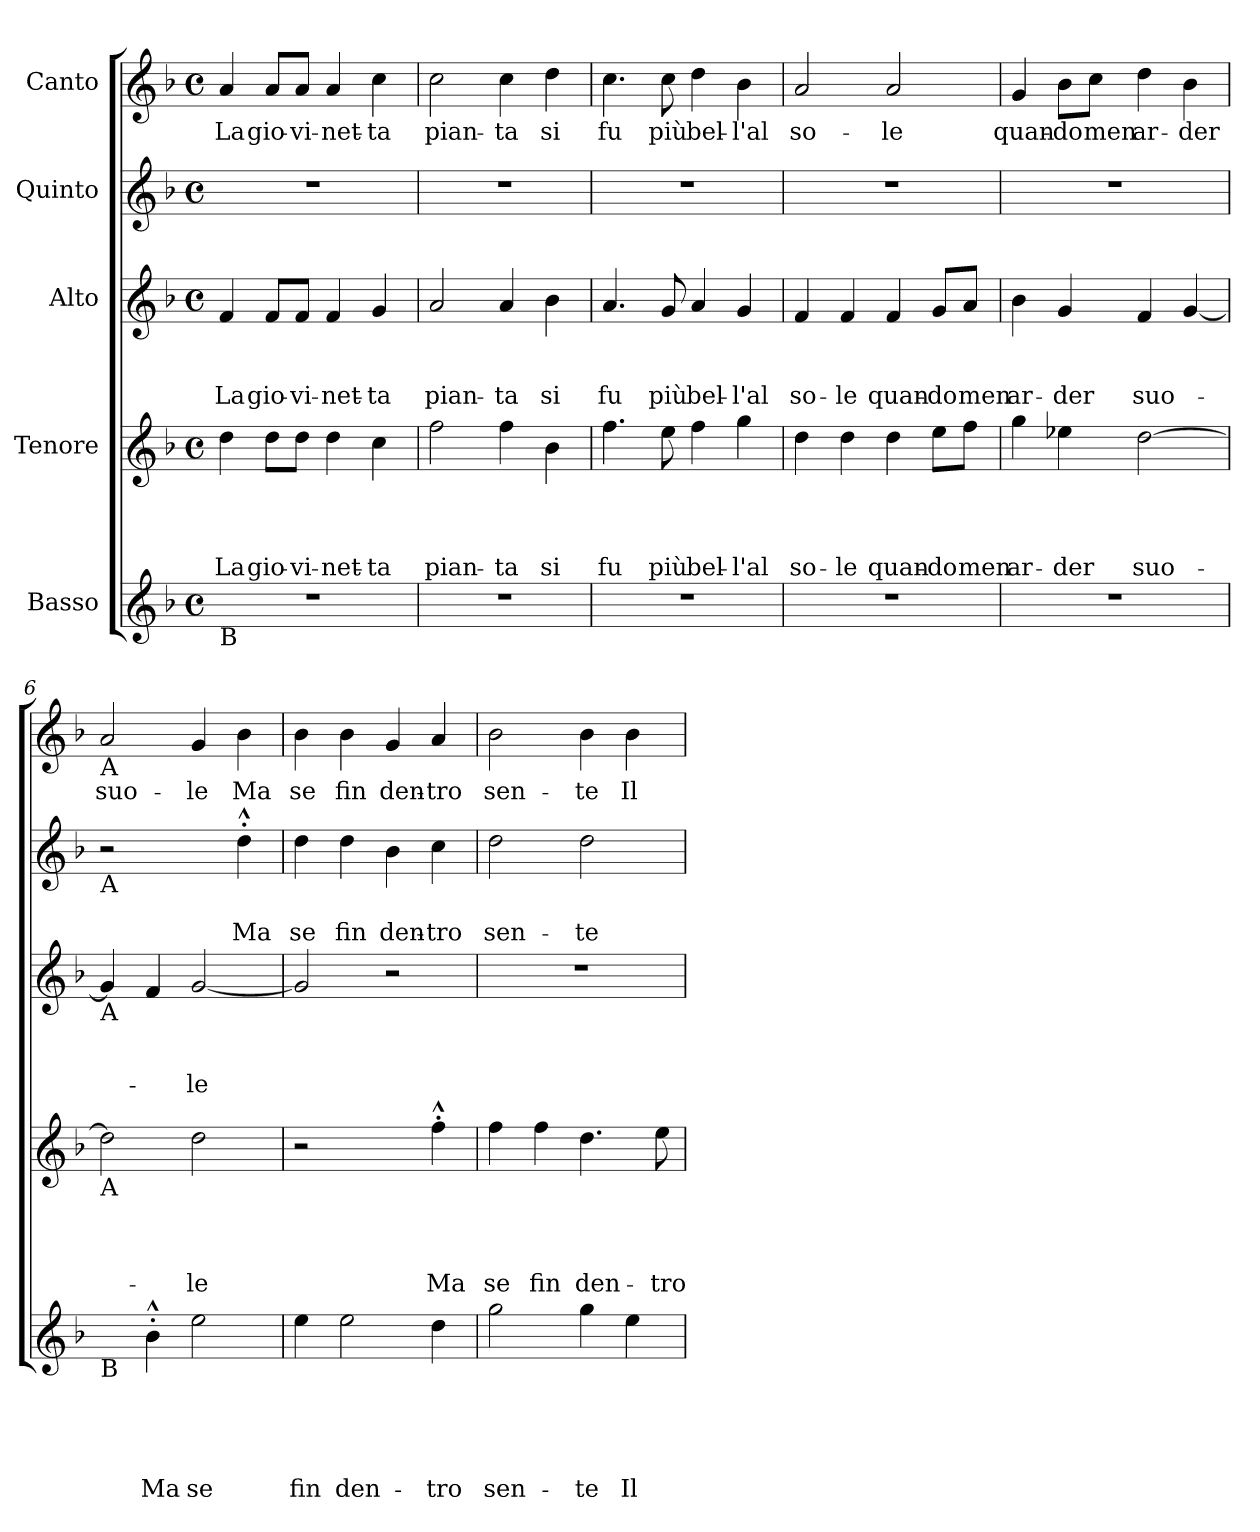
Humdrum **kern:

**kern	**text	**text	**text	**text	**text	**kern	**text	**text	**text	**text	**kern	**text	**text	**text	**kern	**text	**text	**kern	**text
*part5	*part5	*part5	*part5	*part5	*part5	*part4	*part4	*part4	*part4	*part4	*part3	*part3	*part3	*part3	*part2	*part2	*part2	*part1	*part1
*staff5	*staff5	*staff5	*staff5	*staff5	*staff5	*staff4	*staff4	*staff4	*staff4	*staff4	*staff3	*staff3	*staff3	*staff3	*staff2	*staff2	*staff2	*staff1	*staff1
*I"Basso	*	*	*	*	*	*I"Tenore	*	*	*	*	*I"Alto	*	*	*	*I"Quinto	*	*	*I"Canto	*
*clefG2	*	*	*	*	*	*clefG2	*	*	*	*	*clefG2	*	*	*	*clefG2	*	*	*clefG2	*
*k[b-]	*	*	*	*	*	*k[b-]	*	*	*	*	*k[b-]	*	*	*	*k[b-]	*	*	*k[b-]	*
*F:	*	*	*	*	*	*F:	*	*	*	*	*F:	*	*	*	*F:	*	*	*F:	*
*M4/4	*	*	*	*	*	*M4/4	*	*	*	*	*M4/4	*	*	*	*M4/4	*	*	*M4/4	*
*met(c)	*	*	*	*	*	*met(c)	*	*	*	*	*met(c)	*	*	*	*met(c)	*	*	*met(c)	*
=1	=1	=1	=1	=1	=1	=1	=1	=1	=1	=1	=1	=1	=1	=1	=1	=1	=1	=1	=1
!LO:TX:b:t=B	!	!	!	!	!	!	!	!	!	!	!	!	!	!	!	!	!	!	!
!	!	!	!	!	!	!	!	!	!	!LO:LY:b	!	!	!	!LO:LY:b	!	!	!	!	!LO:LY:b
1r	.	.	.	.	.	4dd\	.	.	.	La	4f/	.	.	La	1r	.	.	4a/	La
!	!	!	!	!	!	!	!	!	!	!LO:LY:b	!	!	!	!LO:LY:b	!	!	!	!	!LO:LY:b
.	.	.	.	.	.	8dd\L	.	.	.	gio-	8f/L	.	.	gio-	.	.	.	8a/L	gio-
!	!	!	!	!	!	!	!	!	!	!LO:LY:b	!	!	!	!LO:LY:b	!	!	!	!	!LO:LY:b
.	.	.	.	.	.	8dd\J	.	.	.	-vi-	8f/J	.	.	-vi-	.	.	.	8a/J	-vi-
!	!	!	!	!	!	!	!	!	!	!LO:LY:b	!	!	!	!LO:LY:b	!	!	!	!	!LO:LY:b
.	.	.	.	.	.	4dd\	.	.	.	-net-	4f/	.	.	-net-	.	.	.	4a/	-net-
!	!	!	!	!	!	!	!	!	!	!LO:LY:b	!	!	!	!LO:LY:b	!	!	!	!	!LO:LY:b
.	.	.	.	.	.	4cc\	.	.	.	-ta	4g/	.	.	-ta	.	.	.	4cc\	-ta
=2	=2	=2	=2	=2	=2	=2	=2	=2	=2	=2	=2	=2	=2	=2	=2	=2	=2	=2	=2
!	!	!	!	!	!	!	!	!	!	!LO:LY:b	!	!	!	!LO:LY:b	!	!	!	!	!LO:LY:b
1r	.	.	.	.	.	2ff\	.	.	.	pian-	2a/	.	.	pian-	1r	.	.	2cc\	pian-
!	!	!	!	!	!	!	!	!	!	!LO:LY:b	!	!	!	!LO:LY:b	!	!	!	!	!LO:LY:b
.	.	.	.	.	.	4ff\	.	.	.	-ta	4a/	.	.	-ta	.	.	.	4cc\	-ta
!	!	!	!	!	!	!	!	!	!	!LO:LY:b	!	!	!	!LO:LY:b	!	!	!	!	!LO:LY:b
.	.	.	.	.	.	4b-\	.	.	.	si	4b-\	.	.	si	.	.	.	4dd\	si
=3	=3	=3	=3	=3	=3	=3	=3	=3	=3	=3	=3	=3	=3	=3	=3	=3	=3	=3	=3
!	!	!	!	!	!	!	!	!	!	!LO:LY:b	!	!	!	!LO:LY:b	!	!	!	!	!LO:LY:b
1r	.	.	.	.	.	4.ff\	.	.	.	fu	4.a/	.	.	fu	1r	.	.	4.cc\	fu
!	!	!	!	!	!	!	!	!	!	!LO:LY:b	!	!	!	!LO:LY:b	!	!	!	!	!LO:LY:b
.	.	.	.	.	.	8ee\	.	.	.	più	8g/	.	.	più	.	.	.	8cc\	più
!	!	!	!	!	!	!	!	!	!	!LO:LY:b	!	!	!	!LO:LY:b	!	!	!	!	!LO:LY:b
.	.	.	.	.	.	4ff\	.	.	.	bel-	4a/	.	.	bel-	.	.	.	4dd\	bel-
!	!	!	!	!	!	!	!	!	!	!LO:LY:b	!	!	!	!LO:LY:b	!	!	!	!	!LO:LY:b
.	.	.	.	.	.	4gg\	.	.	.	-l'al	4g/	.	.	-l'al	.	.	.	4b-\	-l'al
=4	=4	=4	=4	=4	=4	=4	=4	=4	=4	=4	=4	=4	=4	=4	=4	=4	=4	=4	=4
!	!	!	!	!	!	!	!	!	!	!LO:LY:b	!	!	!	!LO:LY:b	!	!	!	!	!LO:LY:b
1r	.	.	.	.	.	4dd\	.	.	.	so-	4f/	.	.	so-	1r	.	.	2a/	so-
!	!	!	!	!	!	!	!	!	!	!LO:LY:b	!	!	!	!LO:LY:b	!	!	!	!	!
.	.	.	.	.	.	4dd\	.	.	.	-le	4f/	.	.	-le	.	.	.	.	.
!	!	!	!	!	!	!	!	!	!	!LO:LY:b	!	!	!	!LO:LY:b	!	!	!	!	!LO:LY:b
.	.	.	.	.	.	4dd\	.	.	.	quan-	4f/	.	.	quan-	.	.	.	2a/	-le
!	!	!	!	!	!	!	!	!	!	!LO:LY:b	!	!	!	!LO:LY:b	!	!	!	!	!
.	.	.	.	.	.	8ee\L	.	.	.	-do	8g/L	.	.	-do	.	.	.	.	.
!	!	!	!	!	!	!	!	!	!	!LO:LY:b	!	!	!	!LO:LY:b	!	!	!	!	!
.	.	.	.	.	.	8ff\J	.	.	.	men	8a/J	.	.	men	.	.	.	.	.
=5	=5	=5	=5	=5	=5	=5	=5	=5	=5	=5	=5	=5	=5	=5	=5	=5	=5	=5	=5
!	!	!	!	!	!	!	!	!	!	!LO:LY:b	!	!	!	!LO:LY:b	!	!	!	!	!LO:LY:b
1r	.	.	.	.	.	4gg\	.	.	.	ar-	4b-\	.	.	ar-	1r	.	.	4g/	quan-
!	!	!	!	!	!	!	!	!	!	!LO:LY:b	!	!	!	!LO:LY:b	!	!	!	!	!LO:LY:b
.	.	.	.	.	.	4ee-X\	.	.	.	-der	4g/	.	.	-der	.	.	.	8b-\L	-do
!	!	!	!	!	!	!	!	!	!	!	!	!	!	!	!	!	!	!	!LO:LY:b
.	.	.	.	.	.	.	.	.	.	.	.	.	.	.	.	.	.	8cc\J	men
!	!	!	!	!	!	!	!	!	!	!LO:LY:b	!	!	!	!LO:LY:b	!	!	!	!	!LO:LY:b
.	.	.	.	.	.	[<2dd\	.	.	.	suo-	4f/	.	.	suo-	.	.	.	4dd\	ar-
!	!	!	!	!	!	!	!	!	!	!	!	!	!	!	!	!	!	!	!LO:LY:b
.	.	.	.	.	.	.	.	.	.	.	[<4g/	.	.	.	.	.	.	4b-\	-der
!!LO:LB:g=z
=6	=6	=6	=6	=6	=6	=6	=6	=6	=6	=6	=6	=6	=6	=6	=6	=6	=6	=6	=6
!	!	!	!	!	!	!	!	!	!	!	!	!	!	!	!	!	!	!LO:TX:b:t=A	!
!	!	!	!	!	!	!	!	!	!	!	!	!	!	!	!LO:TX:b:t=A	!	!	!	!
!	!	!	!	!	!	!	!	!	!	!	!LO:TX:b:t=A	!	!	!	!	!	!	!	!
!	!	!	!	!	!	!LO:TX:b:t=A	!	!	!	!	!	!	!	!	!	!	!	!	!
!LO:TX:b:t=B	!	!	!	!	!	!	!	!	!	!	!	!	!	!	!	!	!	!	!
!	!	!	!	!	!	!	!	!	!	!	!	!	!	!	!	!	!	!	!LO:LY:b
4ryy	.	.	.	.	.	2dd\]	.	.	.	.	4g/]	.	.	.	2r	.	.	2a/	suo-
!	!	!	!	!	!LO:LY:b	!	!	!	!	!	!	!	!	!	!	!	!	!	!
4b-^^>'>\	.	.	.	.	Ma	.	.	.	.	.	4f/	.	.	.	.	.	.	.	.
!	!	!	!	!	!LO:LY:b	!	!	!	!	!LO:LY:b	!	!	!	!LO:LY:b	!	!	!	!	!LO:LY:b
2ee\	.	.	.	.	se	2dd\	.	.	.	-le	[<2g/	.	.	-le	4ryy	.	.	4g/	-le
!	!	!	!	!	!	!	!	!	!	!	!	!	!	!	!	!	!LO:LY:b	!	!LO:LY:b
.	.	.	.	.	.	.	.	.	.	.	.	.	.	.	4dd^^>'>\	.	Ma	4b-\	Ma
=7	=7	=7	=7	=7	=7	=7	=7	=7	=7	=7	=7	=7	=7	=7	=7	=7	=7	=7	=7
!	!	!	!	!	!LO:LY:b	!	!	!	!	!	!	!	!	!	!	!	!LO:LY:b	!	!LO:LY:b
4ee\	.	.	.	.	fin	2r	.	.	.	.	2g/]	.	.	.	4dd\	.	se	4b-\	se
!	!	!	!	!	!LO:LY:b	!	!	!	!	!	!	!	!	!	!	!	!LO:LY:b	!	!LO:LY:b
2ee\	.	.	.	.	den-	.	.	.	.	.	.	.	.	.	4dd\	.	fin	4b-\	fin
!	!	!	!	!	!	!	!	!	!	!	!	!	!	!	!	!	!LO:LY:b	!	!LO:LY:b
.	.	.	.	.	.	4ryy	.	.	.	.	2r	.	.	.	4b-\	.	den-	4g/	den-
!	!	!	!	!	!LO:LY:b	!	!	!	!	!LO:LY:b	!	!	!	!	!	!	!LO:LY:b	!	!LO:LY:b
4dd\	.	.	.	.	-tro	4ff^^>'>\	.	.	.	Ma	.	.	.	.	4cc\	.	-tro	4a/	-tro
=8	=8	=8	=8	=8	=8	=8	=8	=8	=8	=8	=8	=8	=8	=8	=8	=8	=8	=8	=8
!	!	!	!	!	!LO:LY:b	!	!	!	!	!LO:LY:b	!	!	!	!	!	!	!LO:LY:b	!	!LO:LY:b
2gg\	.	.	.	.	sen-	4ff\	.	.	.	se	1r	.	.	.	2dd\	.	sen-	2b-\	sen-
!	!	!	!	!	!	!	!	!	!	!LO:LY:b	!	!	!	!	!	!	!	!	!
.	.	.	.	.	.	4ff\	.	.	.	fin	.	.	.	.	.	.	.	.	.
!	!	!	!	!	!LO:LY:b	!	!	!	!	!LO:LY:b	!	!	!	!	!	!	!LO:LY:b	!	!LO:LY:b
4gg\	.	.	.	.	-te	4.dd\	.	.	.	den-	.	.	.	.	2dd\	.	-te	4b-\	-te
!	!	!	!	!	!LO:LY:b	!	!	!	!	!	!	!	!	!	!	!	!	!	!LO:LY:b
4ee\	.	.	.	.	Il	.	.	.	.	.	.	.	.	.	.	.	.	4b-\	Il
!	!	!	!	!	!	!	!	!	!	!LO:LY:b	!	!	!	!	!	!	!	!	!
.	.	.	.	.	.	8ee\	.	.	.	-tro	.	.	.	.	.	.	.	.	.
=	=	=	=	=	=	=	=	=	=	=	=	=	=	=	=	=	=	=	=
*-	*-	*-	*-	*-	*-	*-	*-	*-	*-	*-	*-	*-	*-	*-	*-	*-	*-	*-	*-
